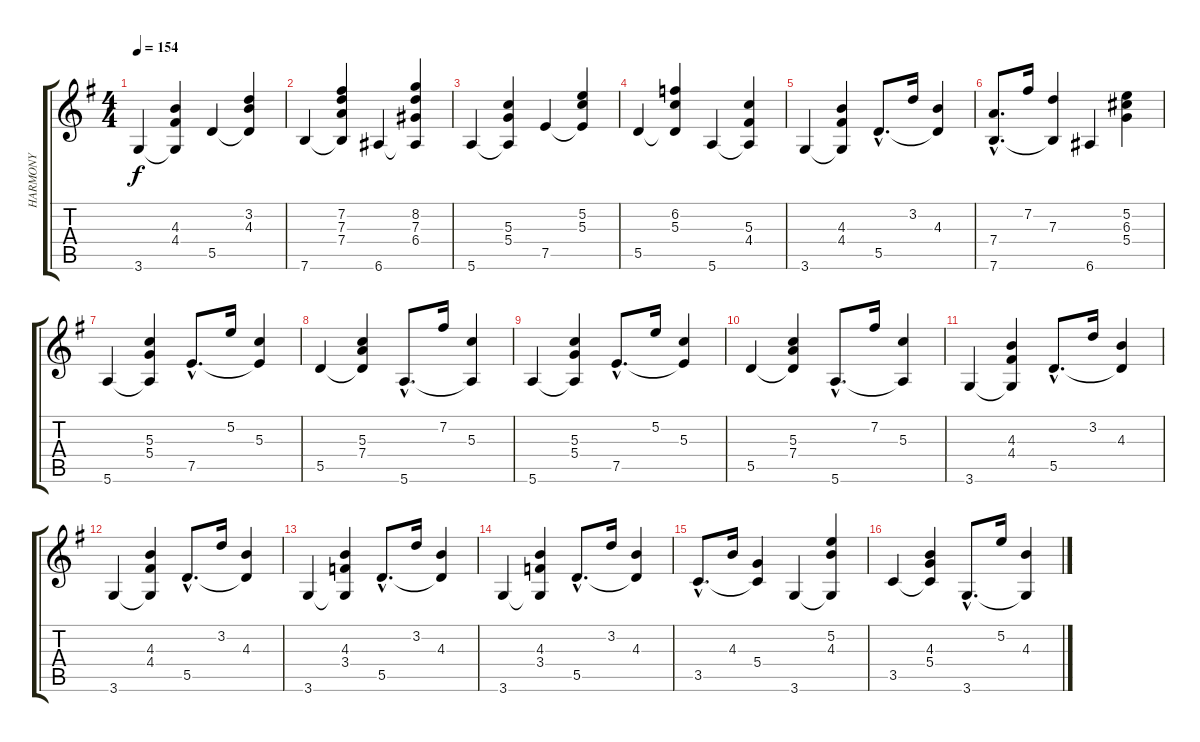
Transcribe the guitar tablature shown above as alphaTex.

\track ("HARMONY" "HARMONY") {instrument acousticguitarnylon}
\staff {score tabs}
\tuning (E4 B3 G3 D3 A2 E2) {hide}
\ts (4 4)
\tempo 154
\clef g2
\ks g
3.6.4{dy f instrument acousticguitarnylon} (4.3 4.4 3.6{t}).4 5.5.4 (3.2 4.3 5.5{t}).4 |
7.6.4 (7.2 7.3 7.4 7.6{t}).4 6.6.4 (8.2 7.3 6.4 6.6{t}).4 |
5.6.4 (5.3 5.4 5.6{t}).4 7.5.4 (5.2 5.3 7.5{t}).4 |
5.5.4 (6.2 5.3 5.5{t}).4 5.6.4 (5.3 4.4 5.6{t}).4 |
3.6.4 (4.3 4.4 3.6{t}).4 5.5{hac}.8{d} 3.2.16 (4.3 5.5{t}).4 |
(7.4{hac} 7.6{hac}).8{d} 7.2.16 (7.3 7.6{t}).4 6.6.4 (5.2 6.3 5.4).4 |
5.6.4 (5.3 5.4 5.6{t}).4 7.5{hac}.8{d} 5.2.16 (5.3 7.5{t}).4 |
5.5.4 (5.3 7.4 5.5{t}).4 5.6{hac}.8{d} 7.2.16 (5.3 5.6{t}).4 |
5.6.4 (5.3 5.4 5.6{t}).4 7.5{hac}.8{d} 5.2.16 (5.3 7.5{t}).4 |
5.5.4 (5.3 7.4 5.5{t}).4 5.6{hac}.8{d} 7.2.16 (5.3 5.6{t}).4 |
3.6.4 (4.3 4.4 3.6{t}).4 5.5{hac}.8{d} 3.2.16 (4.3 5.5{t}).4 |
3.6.4 (4.3 4.4 3.6{t}).4 5.5{hac}.8{d} 3.2.16 (4.3 5.5{t}).4 |
3.6.4 (4.3 3.4 3.6{t}).4 5.5{hac}.8{d} 3.2.16 (4.3 5.5{t}).4 |
3.6.4 (4.3 3.4 3.6{t}).4 5.5{hac}.8{d} 3.2.16 (4.3 5.5{t}).4 |
3.5{hac}.8{d} 4.3.16 (5.4 3.5{t}).4 3.6.4 (5.2 4.3 3.6{t}).4 |
3.5.4 (4.3 5.4 3.5{t}).4 3.6{hac}.8{d} 5.2.16 (4.3 3.6{t}).4
